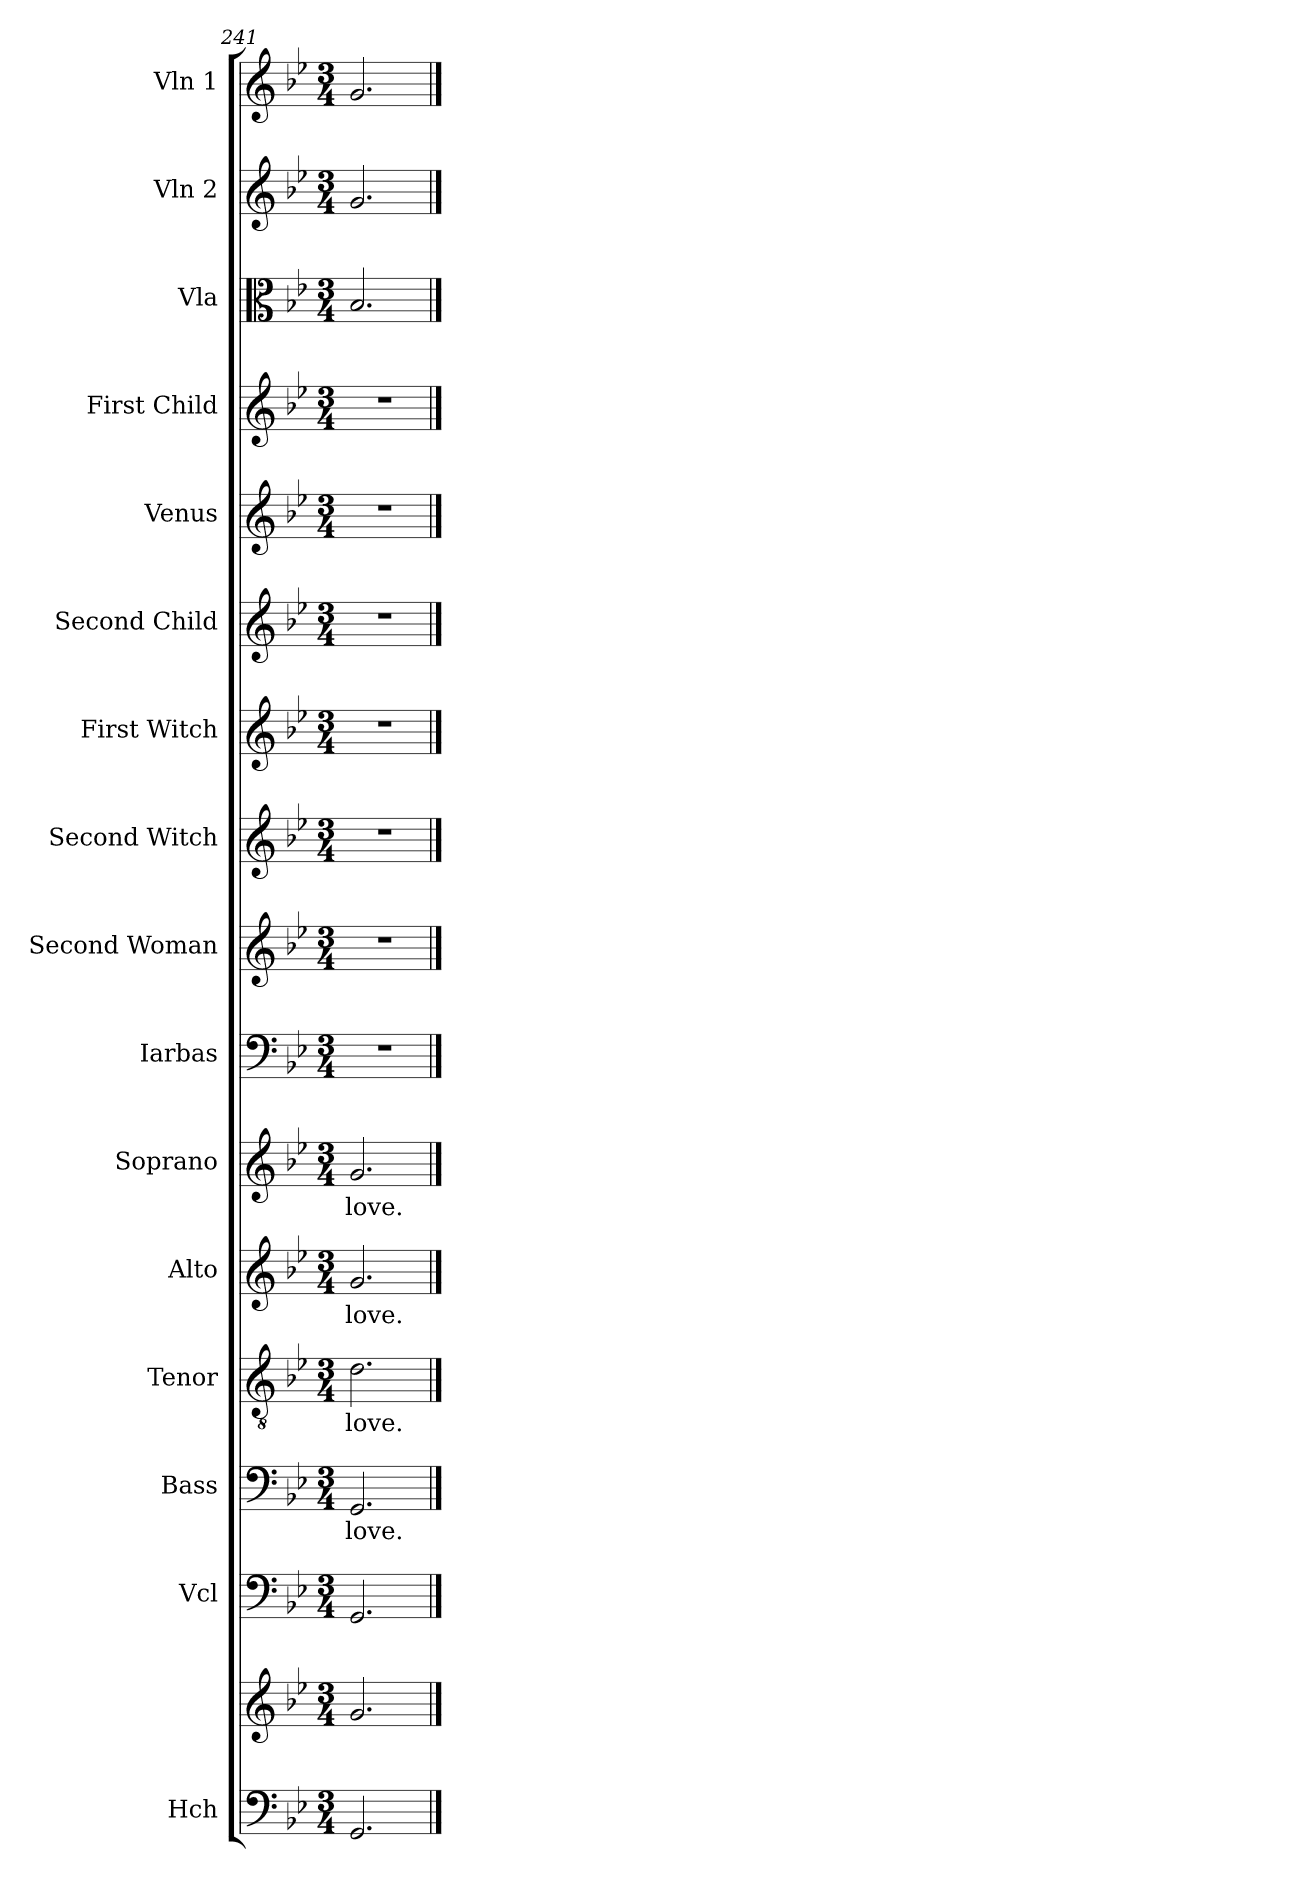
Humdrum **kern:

**kern	**kern	**kern	**kern	**text	**kern	**text	**kern	**text	**kern	**text	**kern	**kern	**kern	**kern	**kern	**kern	**kern	**kern	**kern	**kern
*part16	*part16	*part15	*part14	*part14	*part13	*part13	*part12	*part12	*part11	*part11	*part10	*part9	*part8	*part7	*part6	*part5	*part4	*part3	*part2	*part1
*staff17	*staff16	*staff15	*staff14	*staff14	*staff13	*staff13	*staff12	*staff12	*staff11	*staff11	*staff10	*staff9	*staff8	*staff7	*staff6	*staff5	*staff4	*staff3	*staff2	*staff1
*I"Hch	*	*I"Vcl	*I"Bass	*	*I"Tenor	*	*I"Alto	*	*I"Soprano	*	*I"Iarbas	*I"Second Woman	*I"Second Witch	*I"First Witch	*I"Second Child	*I"Venus	*I"First Child	*I"Vla	*I"Vln 2	*I"Vln 1
*I'Hch.	*	*I'Vc.	*I'B.	*	*I'T.	*	*I'A.	*	*I'S.	*	*I'I.	*I'2W	*I'W2.	*I'W1	*I'C2.	*I'V.	*I'C1	*I'Vla.	*I'Vln.	*I'Vln.
*clefF4	*clefG2	*clefF4	*clefF4	*	*clefGv2	*	*clefG2	*	*clefG2	*	*clefF4	*clefG2	*clefG2	*clefG2	*clefG2	*clefG2	*clefG2	*clefC3	*clefG2	*clefG2
*k[b-e-]	*k[b-e-]	*k[b-e-]	*k[b-e-]	*	*k[b-e-]	*	*k[b-e-]	*	*k[b-e-]	*	*k[b-e-]	*k[b-e-]	*k[b-e-]	*k[b-e-]	*k[b-e-]	*k[b-e-]	*k[b-e-]	*k[b-e-]	*k[b-e-]	*k[b-e-]
*M3/4	*M3/4	*M3/4	*M3/4	*	*M3/4	*	*M3/4	*	*M3/4	*	*M3/4	*M3/4	*M3/4	*M3/4	*M3/4	*M3/4	*M3/4	*M3/4	*M3/4	*M3/4
=241	=241	=241	=241	=241	=241	=241	=241	=241	=241	=241	=241	=241	=241	=241	=241	=241	=241	=241	=241	=241
!	!	!	!	!LO:LY:b	!	!LO:LY:b	!	!LO:LY:b	!	!LO:LY:b	!	!	!	!	!	!	!	!	!	!
2.GG/	2.g/	2.GG/	2.GG/	love.	2.d\	love.	2.g/	love.	2.g/	love.	2.r	2.r	2.r	2.r	2.r	2.r	2.r	2.B-/	2.g/	2.g/
==	==	==	==	==	==	==	==	==	==	==	==	==	==	==	==	==	==	==	==	==
*-	*-	*-	*-	*-	*-	*-	*-	*-	*-	*-	*-	*-	*-	*-	*-	*-	*-	*-	*-	*-
